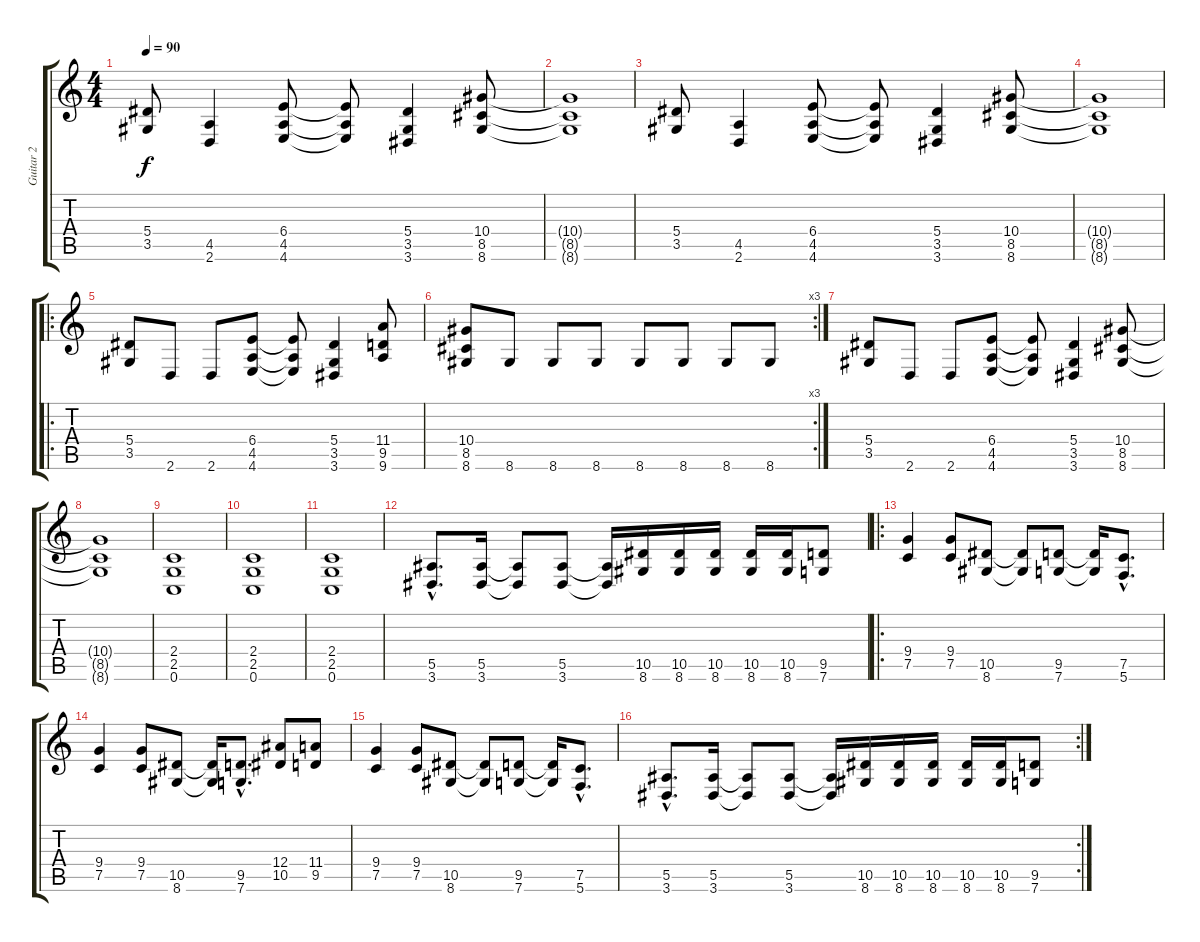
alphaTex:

\track ("Guitar 2" "Guitar 2") {instrument distortionguitar}
\staff {score tabs}
\tuning (C4 G3 Eb3 Bb2 F2 C2) {hide}
\ts (4 4)
\tempo 90
\clef g2
\ks c
(5.4 3.5).8{dy f instrument distortionguitar} (4.5 2.6).4 (6.4 4.5 4.6).8 (6.4{t} 4.5{t} 4.6{t}).8 (5.4 3.5 3.6).4 (10.4 8.5 8.6).8 |
(10.4{t} 8.5{t} 8.6{t}).1 |
(5.4 3.5).8 (4.5 2.6).4 (6.4 4.5 4.6).8 (6.4{t} 4.5{t} 4.6{t}).8 (5.4 3.5 3.6).4 (10.4 8.5 8.6).8 |
(10.4{t} 8.5{t} 8.6{t}).1 |
\ro
(5.4 3.5).8 2.6.8 2.6.8 (6.4 4.5 4.6).8 (6.4{t} 4.5{t} 4.6{t}).8 (5.4 3.5 3.6).4 (11.4 9.5 9.6).8 |
\rc 3
(10.4 8.5 8.6).8 8.6.8 8.6.8 8.6.8 8.6.8 8.6.8 8.6.8 8.6.8 |
(5.4 3.5).8 2.6.8 2.6.8 (6.4 4.5 4.6).8 (6.4{t} 4.5{t} 4.6{t}).8 (5.4 3.5 3.6).4 (10.4 8.5 8.6).8 |
(10.4{t} 8.5{t} 8.6{t}).1 |
(2.4 2.5 0.6).1 |
(2.4 2.5 0.6).1 |
(2.4 2.5 0.6).1 |
(5.5{hac} 3.6{hac}).8{d} (5.5 3.6).16 (5.5{t} 3.6{t}).8 (5.5 3.6).8 (5.5{t} 3.6{t}).16 (10.5 8.6).16 (10.5 8.6).16 (10.5 8.6).16 (10.5 8.6).16 (10.5 8.6).16 (9.5 7.6).8 |
\ro
(9.4 7.5).4 (9.4 7.5).8 (10.5 8.6).8 (10.5{t} 8.6{t}).8 (9.5 7.6).8 (9.5{t} 7.6{t}).16 (7.5{hac} 5.6{hac}).8{d} |
(9.4 7.5).4 (9.4 7.5).8 (10.5 8.6).8 (10.5{t} 8.6{t}).16 (9.5{hac} 7.6{hac}).8{d} (12.4 10.5).8 (11.4 9.5).8 |
(9.4 7.5).4 (9.4 7.5).8 (10.5 8.6).8 (10.5{t} 8.6{t}).8 (9.5 7.6).8 (9.5{t} 7.6{t}).16 (7.5{hac} 5.6{hac}).8{d} |
\rc 2
(5.5{hac} 3.6{hac}).8{d} (5.5 3.6).16 (5.5{t} 3.6{t}).8 (5.5 3.6).8 (5.5{t} 3.6{t}).16 (10.5 8.6).16 (10.5 8.6).16 (10.5 8.6).16 (10.5 8.6).16 (10.5 8.6).16 (9.5 7.6).8
